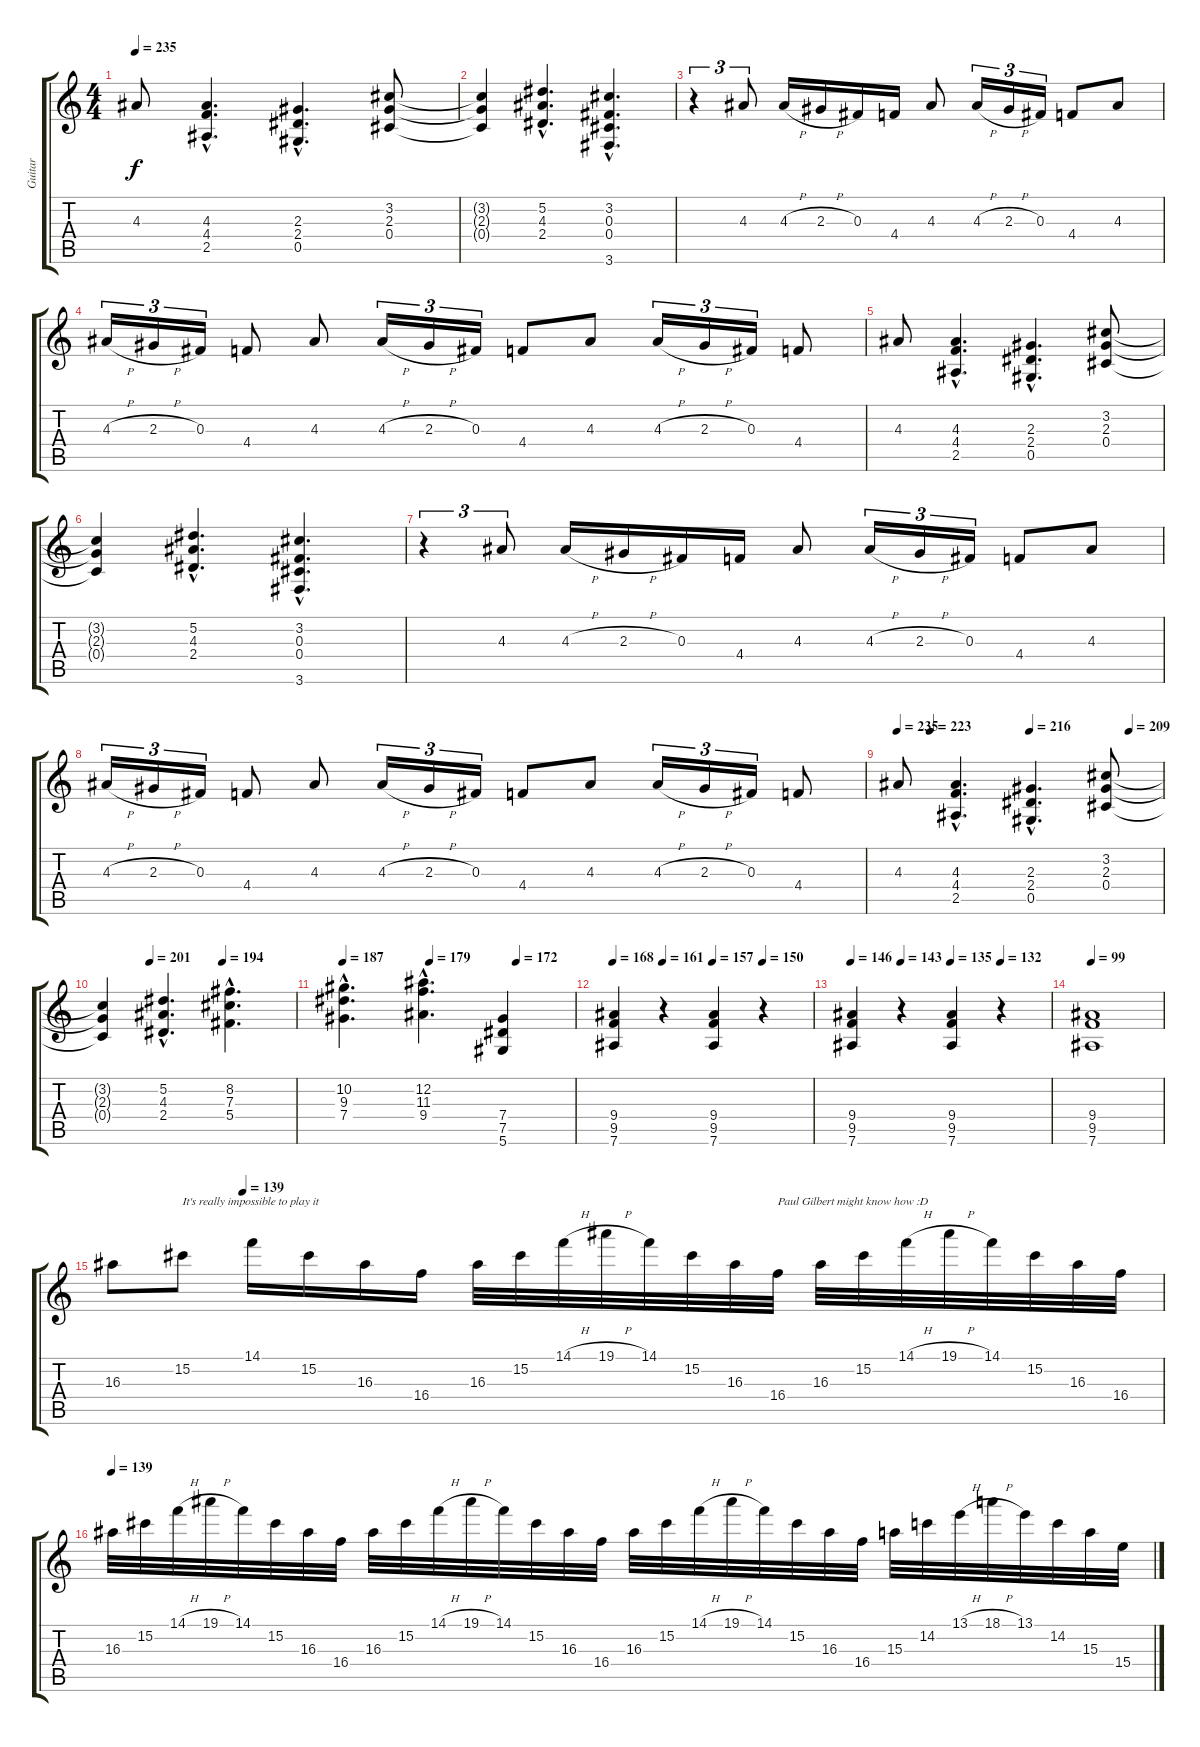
\track ("Guitar" "Guitar") {instrument overdrivenguitar}
\staff {score tabs}
\tuning (Eb4 Bb3 Gb3 Db3 Ab2 Eb2) {hide}
\ts (4 4)
\tempo 235
\clef g2
\ks c
4.3.8{dy f} (4.3{hac} 4.4{hac} 2.5{hac}).4{d volume 14} (2.3{hac} 2.4{hac} 0.5{hac}).4{d volume 14} (3.2 2.3 0.4).8 |
(3.2{t} 2.3{t} 0.4{t}).4 (5.2{hac} 4.3{hac} 2.4{hac}).4{d} (3.2{hac} 0.3{hac} 0.4{hac} 3.6{hac}).4{d} |
r.4{tu (3 2)} 4.3.8{tu (3 2)} 4.3{h}.16 2.3{h}.16 0.3.16 4.4.16 4.3.8 4.3{h}.16{tu (3 2)} 2.3{h}.16{tu (3 2)} 0.3.16{tu (3 2)} 4.4.8 4.3.8 |
4.3{h}.16{tu (3 2)} 2.3{h}.16{tu (3 2)} 0.3.16{tu (3 2)} 4.4.8 4.3.8 4.3{h}.16{tu (3 2)} 2.3{h}.16{tu (3 2)} 0.3.16{tu (3 2)} 4.4.8 4.3.8 4.3{h}.16{tu (3 2)} 2.3{h}.16{tu (3 2)} 0.3.16{tu (3 2)} 4.4.8 |
4.3.8 (4.3{hac} 4.4{hac} 2.5{hac}).4{d volume 14} (2.3{hac} 2.4{hac} 0.5{hac}).4{d} (3.2 2.3 0.4).8 |
(3.2{t} 2.3{t} 0.4{t}).4 (5.2{hac} 4.3{hac} 2.4{hac}).4{d} (3.2{hac} 0.3{hac} 0.4{hac} 3.6{hac}).4{d} |
r.4{tu (3 2)} 4.3.8{tu (3 2)} 4.3{h}.16 2.3{h}.16 0.3.16 4.4.16 4.3.8 4.3{h}.16{tu (3 2)} 2.3{h}.16{tu (3 2)} 0.3.16{tu (3 2)} 4.4.8 4.3.8 |
4.3{h}.16{tu (3 2)} 2.3{h}.16{tu (3 2)} 0.3.16{tu (3 2)} 4.4.8 4.3.8 4.3{h}.16{tu (3 2)} 2.3{h}.16{tu (3 2)} 0.3.16{tu (3 2)} 4.4.8 4.3.8 4.3{h}.16{tu (3 2)} 2.3{h}.16{tu (3 2)} 0.3.16{tu (3 2)} 4.4.8 |
\tempo 235
\tempo (223 0.125)
\tempo (216 0.5)
\tempo (209 0.875)
4.3.8 (4.3{hac} 4.4{hac} 2.5{hac}).4{d} (2.3{hac} 2.4{hac} 0.5{hac}).4{d volume 14} (3.2 2.3 0.4).8 |
\tempo (201 0.25)
\tempo (194 0.625)
(3.2{t} 2.3{t} 0.4{t}).4 (5.2{hac} 4.3{hac} 2.4{hac}).4{d} (8.2{hac} 7.3{hac} 5.4{hac}).4{d} |
\tempo 187
\tempo (179 0.375)
\tempo (172 0.75)
(10.2{hac} 9.3{hac} 7.4{hac}).4{d} (12.2{hac} 11.3{hac} 9.4{hac}).4{d} (7.4 7.5 5.6).4 |
\tempo 168
\tempo (161 0.25)
\tempo (157 0.5)
\tempo (150 0.75)
(9.4 9.5 7.6).4 r.4 (9.4 9.5 7.6).4 r.4 |
\tempo 146
\tempo (143 0.25)
\tempo (135 0.5)
\tempo (132 0.75)
(9.4 9.5 7.6).4 r.4 (9.4 9.5 7.6).4 r.4 |
\tempo 99
(9.4 9.5 7.6).1 |
\tempo (139 0.125)
16.3.8 15.2.8{txt "It's really impossible to play it" volume 16} 14.1.16 15.2.16 16.3.16 16.4.16 16.3.32 15.2.32 14.1{h}.32 19.1{h}.32 14.1.32 15.2.32 16.3.32 16.4.32{txt "Paul Gilbert might know how :D"} 16.3.32 15.2.32 14.1{h}.32 19.1{h}.32 14.1.32 15.2.32 16.3.32 16.4.32 |
\tempo 139
16.3.32 15.2.32 14.1{h}.32 19.1{h}.32 14.1.32 15.2.32 16.3.32 16.4.32 16.3.32 15.2.32 14.1{h}.32 19.1{h}.32 14.1.32 15.2.32 16.3.32 16.4.32 16.3.32 15.2.32 14.1{h}.32 19.1{h}.32 14.1.32 15.2.32 16.3.32 16.4.32 15.3.32 14.2.32 13.1{h}.32 18.1{h}.32 13.1.32 14.2.32 15.3.32 15.4.32
